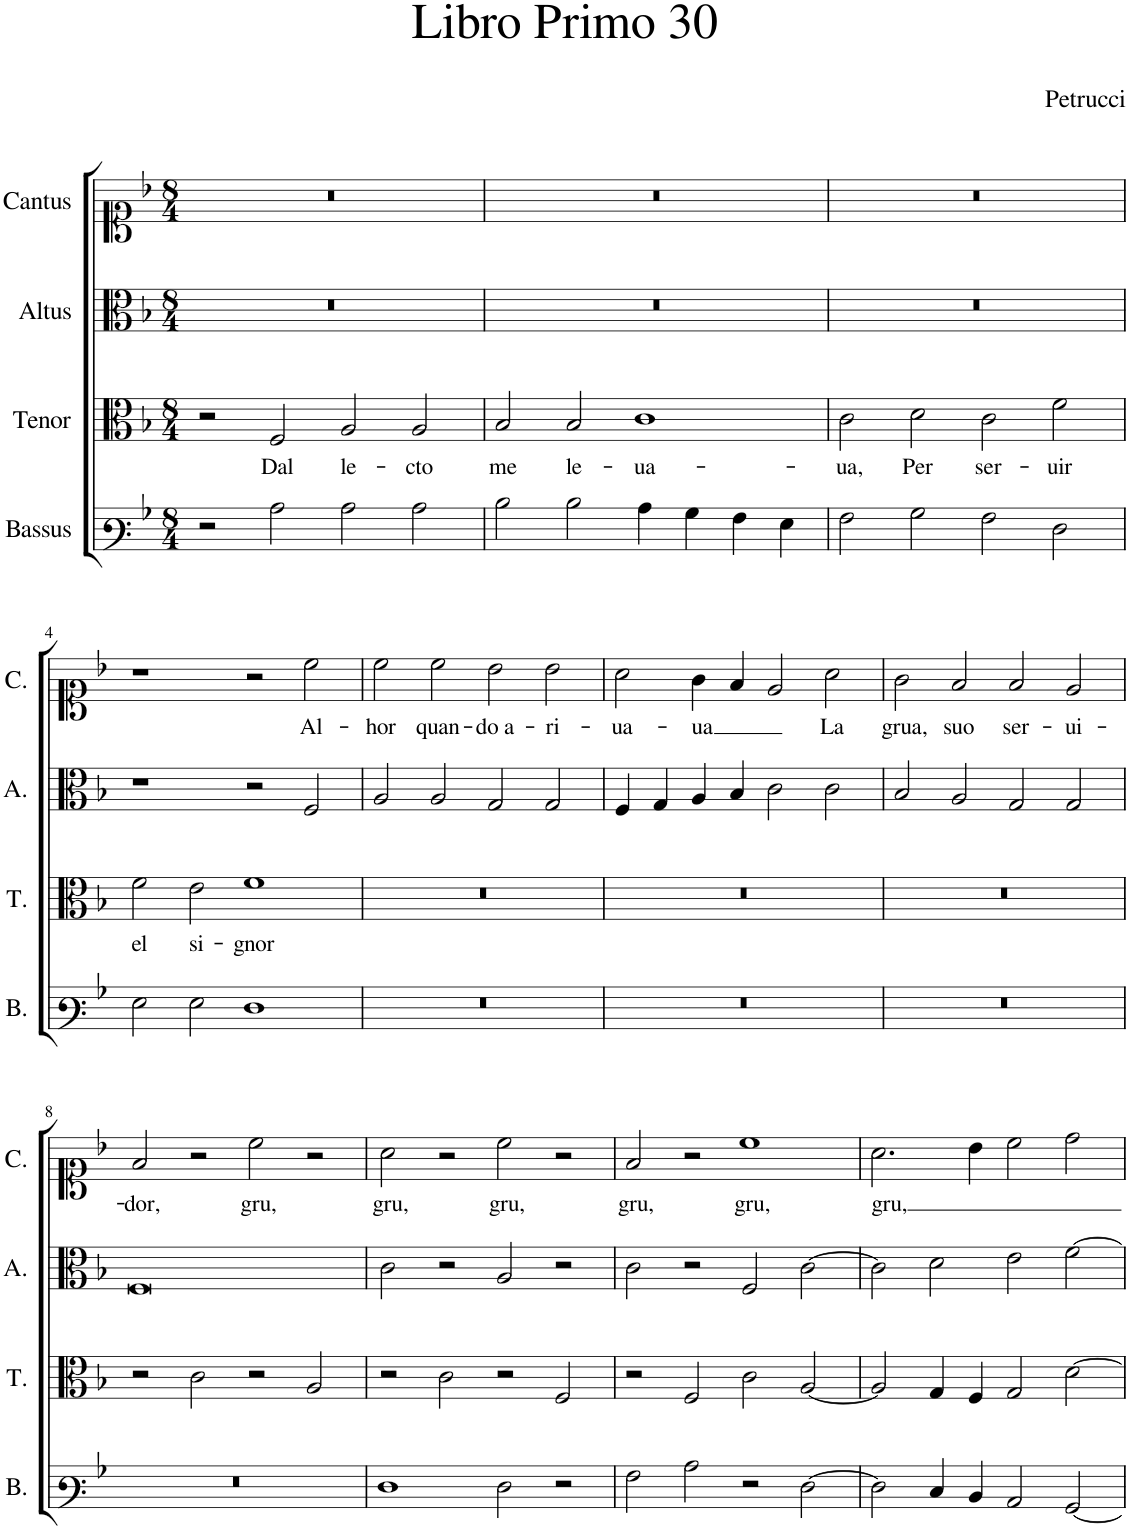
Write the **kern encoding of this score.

**kern	**kern	**text	**kern	**kern	**text
*part4	*part3	*part3	*part2	*part1	*part1
*staff4	*staff3	*staff3	*staff2	*staff1	*staff1
*I"Bassus	*I"Tenor	*	*I"Altus	*I"Cantus	*
*I'B.	*I'T.	*	*I'A.	*I'C.	*
*clefF3	*clefC3	*	*clefC3	*clefC1	*
*k[b-]	*k[b-]	*	*k[b-]	*k[b-]	*
*M8/4	*M8/4	*	*M8/4	*M8/4	*
=1	=1	=1	=1	=1	=1
2r	2r	.	0r	0r	.
!	!	!LO:LY:b	!	!	!
2c\	2F/	Dal	.	.	.
!	!	!LO:LY:b	!	!	!
2c\	2A/	le-	.	.	.
!	!	!LO:LY:b	!	!	!
2c\	2A/	-cto	.	.	.
=2	=2	=2	=2	=2	=2
!	!	!LO:LY:b	!	!	!
2d\	2B-/	me	0r	0r	.
!	!	!LO:LY:b	!	!	!
2d\	2B-/	le-	.	.	.
!	!	!LO:LY:b	!	!	!
4c\	1c	-ua-	.	.	.
4B-\	.	.	.	.	.
4A\	.	.	.	.	.
4G\	.	.	.	.	.
=3	=3	=3	=3	=3	=3
!	!	!LO:LY:b	!	!	!
2A\	2c\	-ua,	0r	0r	.
!	!	!LO:LY:b	!	!	!
2B-\	2d\	Per	.	.	.
!	!	!LO:LY:b	!	!	!
2A\	2c\	ser-	.	.	.
!	!	!LO:LY:b	!	!	!
2F\	2f\	-uir	.	.	.
!!LO:LB:g=z
=4	=4	=4	=4	=4	=4
!	!	!LO:LY:b	!	!	!
2G\	2f\	el	1r	1r	.
!	!	!LO:LY:b	!	!	!
2G\	2e\	si-	.	.	.
!	!	!LO:LY:b	!	!	!
1F	1f	-gnor	2r	2r	.
!	!	!	!	!	!LO:LY:b
.	.	.	2F/	2cc\	Al-
=5	=5	=5	=5	=5	=5
!	!	!	!	!	!LO:LY:b
0r	0r	.	2A/	2cc\	-hor
!	!	!	!	!	!LO:LY:b
.	.	.	2A/	2cc\	quan-
!	!	!	!	!	!LO:LY:b
.	.	.	2G/	2b-\	-do a-
!	!	!	!	!	!LO:LY:b
.	.	.	2G/	2b-\	-ri-
=6	=6	=6	=6	=6	=6
!	!	!	!	!	!LO:LY:b
0r	0r	.	4F/	2a\	-ua-
.	.	.	4G/	.	.
!	!	!	!	!	!LO:LY:b
.	.	.	4A/	4g\	-ua
.	.	.	4B-/	4f/	.
.	.	.	2c\	2e/	.
!	!	!	!	!	!LO:LY:b
.	.	.	2c\	2a\	La
=7	=7	=7	=7	=7	=7
!	!	!	!	!	!LO:LY:b
0r	0r	.	2B-/	2g\	grua,
!	!	!	!	!	!LO:LY:b
.	.	.	2A/	2f/	suo
!	!	!	!	!	!LO:LY:b
.	.	.	2G/	2f/	ser-
!	!	!	!	!	!LO:LY:b
.	.	.	2G/	2e/	-ui-
!!LO:LB:g=z
=8	=8	=8	=8	=8	=8
!	!	!	!	!	!LO:LY:b
0r	2r	.	0F	2f/	-dor,
.	2c\	.	.	2r	.
!	!	!	!	!	!LO:LY:b
.	2r	.	.	2cc\	gru,
.	2A/	.	.	2r	.
=9	=9	=9	=9	=9	=9
!	!	!	!	!	!LO:LY:b
1F	2r	.	2c\	2a\	gru,
.	2c\	.	2r	2r	.
!	!	!	!	!	!LO:LY:b
2F\	2r	.	2A/	2cc\	gru,
2r	2F/	.	2r	2r	.
=10	=10	=10	=10	=10	=10
!	!	!	!	!	!LO:LY:b
2A\	2r	.	2c\	2f/	gru,
2c\	2F/	.	2r	2r	.
!	!	!	!	!	!LO:LY:b
2r	2c\	.	2F/	1cc	gru,
[2F\	[2A/	.	[2c\	.	.
=11	=11	=11	=11	=11	=11
!	!	!	!	!	!LO:LY:b
2F\]	2A/]	.	2c\]	2.a\	-gru,
4E/	4G/	.	2d\	.	.
4D/	4F/	.	.	4b-\	.
2C/	2G/	.	2e\	2cc\	.
[2BB-/	[2d\	.	[2f\	2dd\	.
=	=	=	=	=	=
*-	*-	*-	*-	*-	*-
